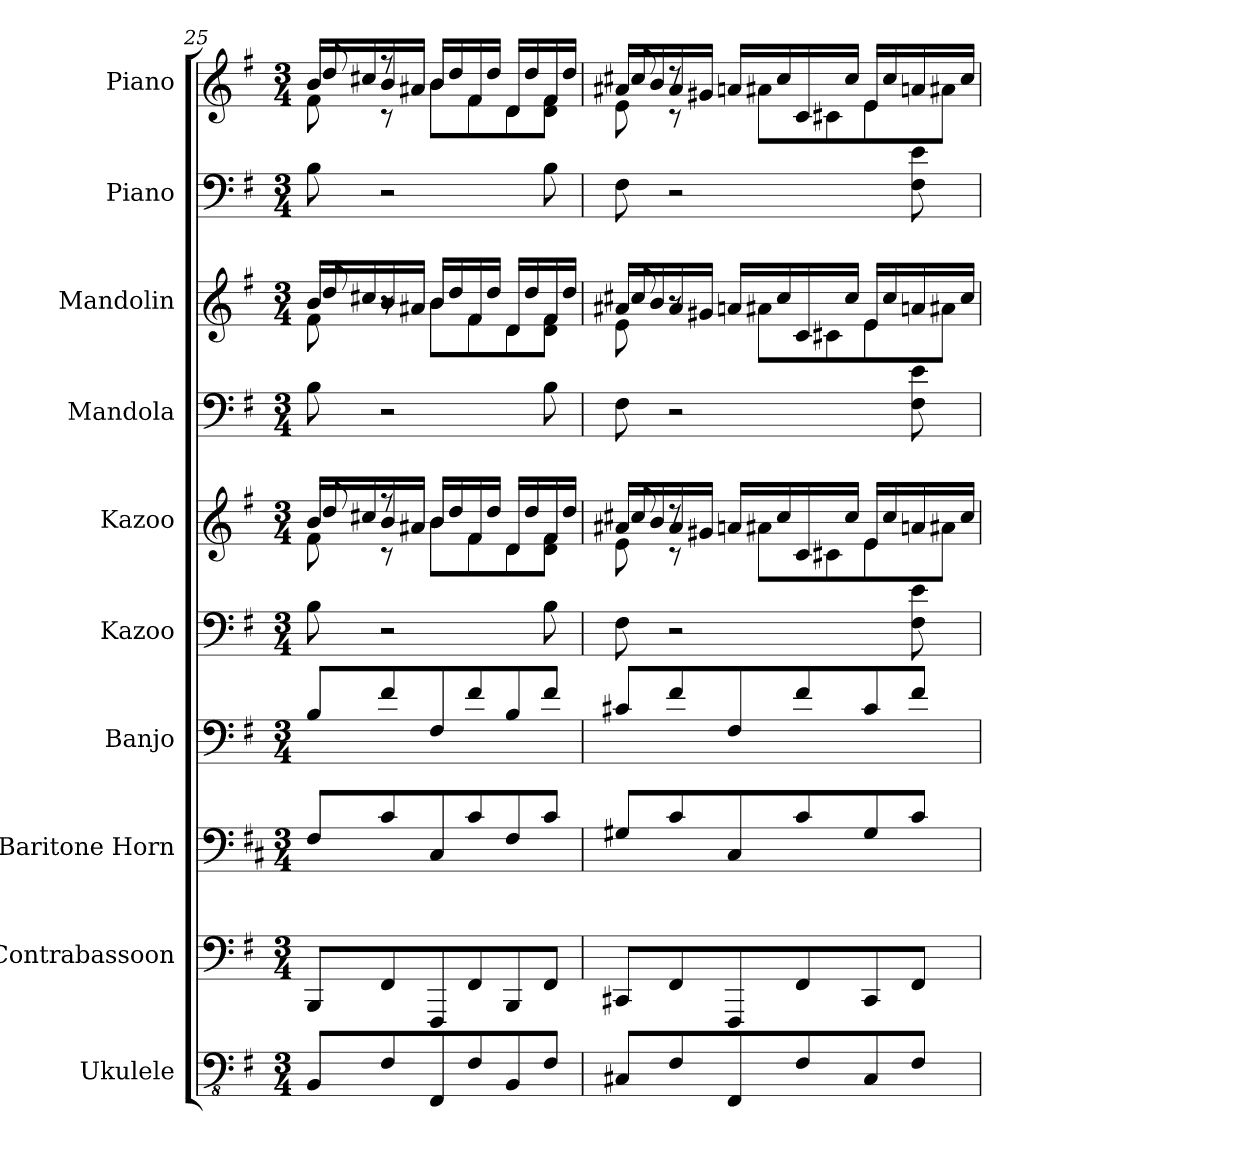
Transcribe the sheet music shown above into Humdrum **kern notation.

**kern	**kern	**kern	**kern	**kern	**kern	**kern	**kern	**kern	**kern
*part10	*part9	*part8	*part7	*part6	*part5	*part4	*part3	*part2	*part1
*staff10	*staff9	*staff8	*staff7	*staff6	*staff5	*staff4	*staff3	*staff2	*staff1
*I"Ukulele	*I"Contrabassoon	*I"Baritone Horn	*I"Banjo	*I"Kazoo	*I"Kazoo	*I"Mandola	*I"Mandolin	*I"Piano	*I"Piano
*I'Uk.	*I'Cbsn.	*I'Bar. Hn.	*I'Bj.	*I'Kaz.	*I'Kaz.	*I'Mda.	*I'Mdn.	*I'Pno.	*I'Pno.
*clefFv4	*clefF4	*clefF4	*clefF4	*clefF4	*clefG2	*clefF4	*	*clefF4	*clefG2
*	*ITrd7c12	*ITrd4c7	*ITrd7c12	*	*	*	*	*	*
*k[f#]	*k[f#]	*k[f#]	*k[f#]	*k[f#]	*k[f#]	*k[f#]	*k[f#]	*k[f#]	*k[f#]
*G:	*G:	*G:	*G:	*G:	*G:	*G:	*G:	*G:	*G:
*M3/4	*M3/4	*M3/4	*M3/4	*M3/4	*M3/4	*M3/4	*M3/4	*M3/4	*M3/4
=25	=25	=25	=25	=25	=25	=25	=25	=25	=25
*	*	*	*	*	*^	*	*^	*	*^
*	*	*	*	*	*	*^	*	*	*^	*	*	*^
8BBB/L	8BBBB/L	8BB/L	8BB/L	8B\	16b/LL	8f#\	8dd/	8B\	16b/LL	8f#\	8dd/	8B\	16b/LL	8f#\	8dd/
.	.	.	.	.	16cc#X/	.	.	.	16cc#X/	.	.	.	16cc#X/	.	.
8FF#/	8FFF#/	8F#/	8F#/	2r	16b/	8rc	8rff	2r	16b/	8r	8r	2r	16b/	8rc	8rff
.	.	.	.	.	16a#X/JJ	.	.	.	16a#X/JJ	.	.	.	16a#X/JJ	.	.
8FFF#/	8FFFF#/	8FF#/	8FF#/	.	16b/LL	8b\L	2ryy	.	16b/LL	8b\L	2ryy	.	16b/LL	8b\L	2ryy
.	.	.	.	.	16dd/	.	.	.	16dd/	.	.	.	16dd/	.	.
8FF#/	8FFF#/	8F#/	8F#/	.	16f#/	8f#\	.	.	16f#/	8f#\	.	.	16f#/	8f#\	.
.	.	.	.	.	16dd/JJ	.	.	.	16dd/JJ	.	.	.	16dd/JJ	.	.
8BBB/	8BBBB/	8BB/	8BB/	.	16d/LL	8d\	.	.	16d/LL	8d\	.	.	16d/LL	8d\	.
.	.	.	.	.	16dd/	.	.	.	16dd/	.	.	.	16dd/	.	.
8FF#/J	8FFF#/J	8F#/J	8F#/J	8B\	16f#/	8d\ 8f#\J	.	8B\	16f#/	8d\ 8f#\J	.	8B\	16f#/	8d\ 8f#\J	.
.	.	.	.	.	16dd/JJ	.	.	.	16dd/JJ	.	.	.	16dd/JJ	.	.
=26	=26	=26	=26	=26	=26	=26	=26	=26	=26	=26	=26	=26	=26	=26	=26
8CC#X/L	8CCC#X/L	8C#X/L	8C#X/L	8F#\	16a#X/LL	8e\	8cc#X/	8F#\	16a#X/LL	8e\	8cc#X/	8F#\	16a#X/LL	8e\	8cc#X/
.	.	.	.	.	16b/	.	.	.	16b/	.	.	.	16b/	.	.
8FF#/	8FFF#/	8F#/	8F#/	2r	16a#/	8rc	8rdd	2r	16a#/	8r	8r	2r	16a#/	8rc	8rdd
.	.	.	.	.	16g#X/JJ	.	.	.	16g#X/JJ	.	.	.	16g#X/JJ	.	.
8FFF#/	8FFFF#/	8FF#/	8FF#/	.	16a/LL	8a#X\L	2ryy	.	16a/LL	8a#X\L	2ryy	.	16a/LL	8a#X\L	2ryy
.	.	.	.	.	16cc#/	.	.	.	16cc#/	.	.	.	16cc#/	.	.
8FF#/	8FFF#/	8F#/	8F#/	.	16c/	8c#X\	.	.	16c/	8c#X\	.	.	16c/	8c#X\	.
.	.	.	.	.	16cc#/JJ	.	.	.	16cc#/JJ	.	.	.	16cc#/JJ	.	.
8CC#/	8CCC#/	8C#/	8C#/	.	16e/LL	8e\	.	.	16e/LL	8e\	.	.	16e/LL	8e\	.
.	.	.	.	.	16cc#/	.	.	.	16cc#/	.	.	.	16cc#/	.	.
8FF#/J	8FFF#/J	8F#/J	8F#/J	8F#\ 8e\	16a/	8a#X\J	.	8F#\ 8e\	16a/	8a#X\J	.	8F#\ 8e\	16a/	8a#X\J	.
.	.	.	.	.	16cc#/JJ	.	.	.	16cc#/JJ	.	.	.	16cc#/JJ	.	.
*	*	*	*	*	*v	*v	*v	*	*v	*v	*v	*	*v	*v	*v
=	=	=	=	=	=	=	=	=	=
*-	*-	*-	*-	*-	*-	*-	*-	*-	*-
